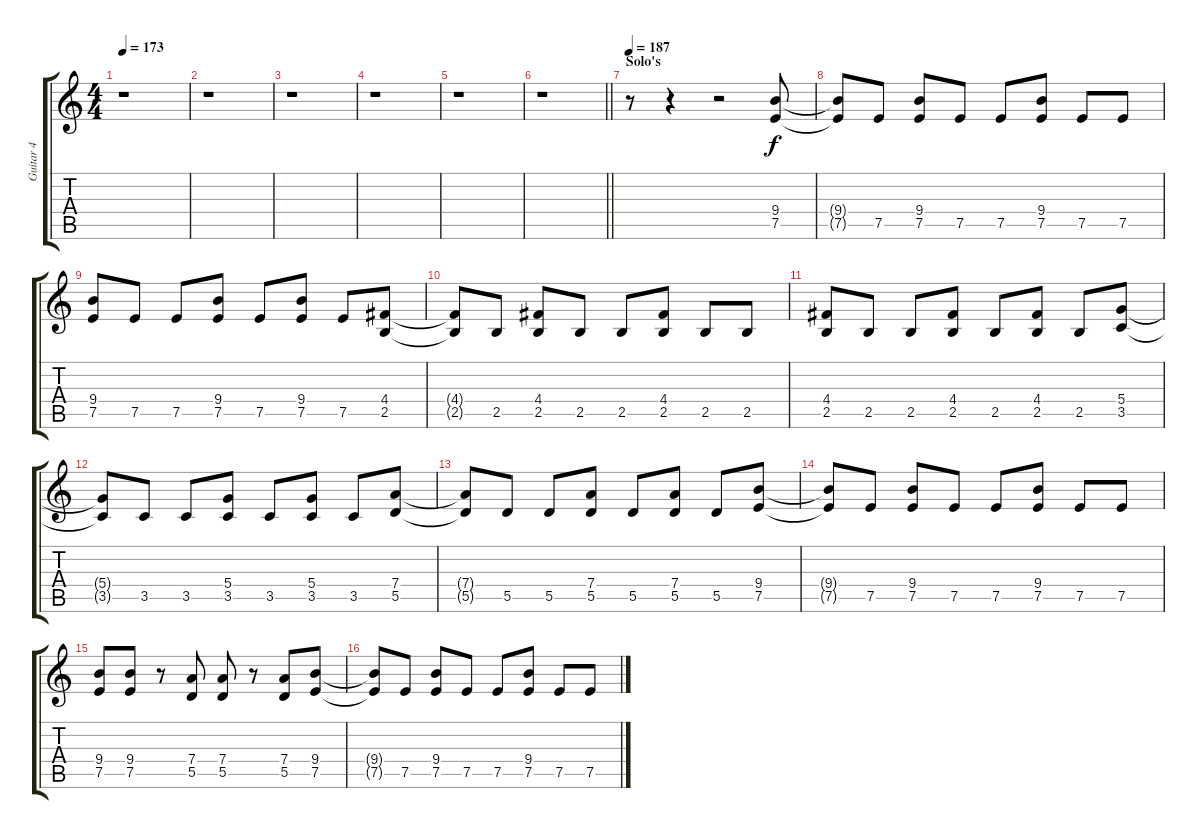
\track ("Guitar 4" "Guitar 4") {instrument overdrivenguitar}
\staff {score tabs}
\tuning (E4 B3 G3 D3 A2 E2) {hide}
\ts (4 4)
\tempo 173
\clef g2
\ks c
r.1{dy f} |
r.1 |
r.1 |
r.1 |
r.1 |
\barLineRight lightlight
r.1 |
\section ("" "Solo's")
\tempo 187
r.8 r.4 r.2 (9.4 7.5).8 |
(9.4{t} 7.5{t}).8 7.5.8 (9.4 7.5).8 7.5.8 7.5.8 (9.4 7.5).8 7.5.8 7.5.8 |
(9.4 7.5).8 7.5.8 7.5.8 (9.4 7.5).8 7.5.8 (9.4 7.5).8 7.5.8 (4.4 2.5).8 |
(4.4{t} 2.5{t}).8 2.5.8 (4.4 2.5).8 2.5.8 2.5.8 (4.4 2.5).8 2.5.8 2.5.8 |
(4.4 2.5).8 2.5.8 2.5.8 (4.4 2.5).8 2.5.8 (4.4 2.5).8 2.5.8 (5.4 3.5).8 |
(5.4{t} 3.5{t}).8 3.5.8 3.5.8 (5.4 3.5).8 3.5.8 (5.4 3.5).8 3.5.8 (7.4 5.5).8 |
(7.4{t} 5.5{t}).8 5.5.8 5.5.8 (7.4 5.5).8 5.5.8 (7.4 5.5).8 5.5.8 (9.4 7.5).8 |
(9.4{t} 7.5{t}).8 7.5.8 (9.4 7.5).8 7.5.8 7.5.8 (9.4 7.5).8 7.5.8 7.5.8 |
(9.4 7.5).8 (9.4 7.5).8 r.8 (7.4 5.5).8 (7.4 5.5).8 r.8 (7.4 5.5).8 (9.4 7.5).8 |
(9.4{t} 7.5{t}).8 7.5.8 (9.4 7.5).8 7.5.8 7.5.8 (9.4 7.5).8 7.5.8 7.5.8
